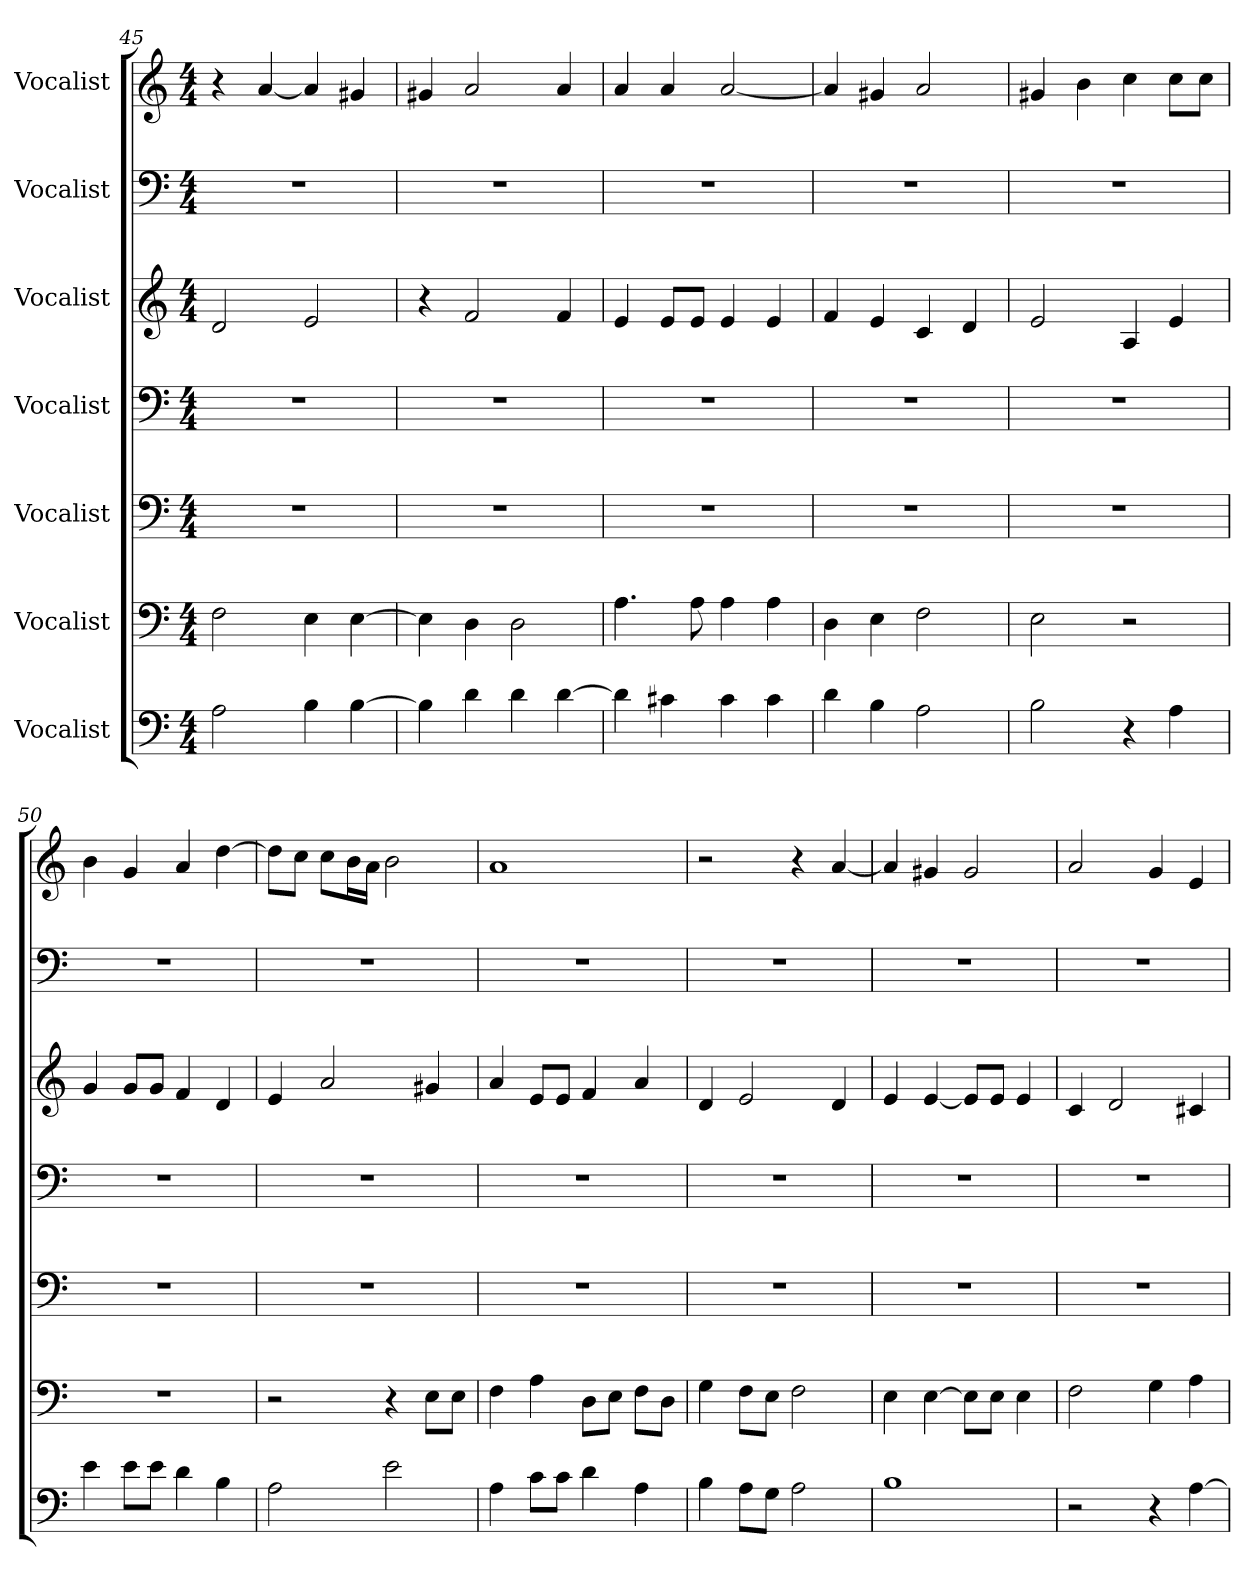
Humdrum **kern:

**kern	**kern	**kern	**kern	**kern	**kern	**kern
*part7	*part6	*part5	*part4	*part3	*part2	*part1
*staff7	*staff6	*staff5	*staff4	*staff3	*staff2	*staff1
*I"Vocalist	*I"Vocalist	*I"Vocalist	*I"Vocalist	*I"Vocalist	*I"Vocalist	*I"Vocalist
*clefF4	*clefF4	*clefF4	*clefF4	*clefG2	*clefF4	*clefG2
*k[]	*k[]	*k[]	*k[]	*k[]	*k[]	*k[]
*M4/4	*M4/4	*M4/4	*M4/4	*M4/4	*M4/4	*M4/4
=45	=45	=45	=45	=45	=45	=45
2A	2F	1r	1r	2d	1r	4r
.	.	.	.	.	.	[4a
4B	4E	.	.	2e	.	4a]
[4B	[4E	.	.	.	.	4g#X
=46	=46	=46	=46	=46	=46	=46
4B]	4E]	1r	1r	4r	1r	4g#X
4d	4D	.	.	2f	.	2a
4d	2D	.	.	.	.	.
[4d	.	.	.	4f	.	4a
=47	=47	=47	=47	=47	=47	=47
4d]	4.A	1r	1r	4e	1r	4a
4c#X	.	.	.	8e/L	.	4a
.	8A	.	.	8e/J	.	.
4c#	4A	.	.	4e	.	[2a
4c#	4A	.	.	4e	.	.
=48	=48	=48	=48	=48	=48	=48
4d	4D	1r	1r	4f	1r	4a]
4B	4E	.	.	4e	.	4g#X
2A	2F	.	.	4c	.	2a
.	.	.	.	4d	.	.
=49	=49	=49	=49	=49	=49	=49
2B	2E	1r	1r	2e	1r	4g#X
.	.	.	.	.	.	4b
4r	2r	.	.	4A	.	4cc
4A	.	.	.	4e	.	8cc\L
.	.	.	.	.	.	8cc\J
=50	=50	=50	=50	=50	=50	=50
4e	1r	1r	1r	4g	1r	4b
8e\L	.	.	.	8g/L	.	4g
8e\J	.	.	.	8g/J	.	.
4d	.	.	.	4f	.	4a
4B	.	.	.	4d	.	[4dd
=51	=51	=51	=51	=51	=51	=51
2A	2r	1r	1r	4e	1r	8dd\L]
.	.	.	.	.	.	8cc\J
.	.	.	.	2a	.	8cc\L
.	.	.	.	.	.	16b\L
.	.	.	.	.	.	16a\JJ
2e	4r	.	.	.	.	2b
.	8E\L	.	.	4g#X	.	.
.	8E\J	.	.	.	.	.
=52	=52	=52	=52	=52	=52	=52
4A	4F	1r	1r	4a	1r	1a
8c\L	4A	.	.	8e/L	.	.
8c\J	.	.	.	8e/J	.	.
4d	8D\L	.	.	4f	.	.
.	8E\J	.	.	.	.	.
4A	8F\L	.	.	4a	.	.
.	8D\J	.	.	.	.	.
=53	=53	=53	=53	=53	=53	=53
4B	4G	1r	1r	4d	1r	2r
8A\L	8F\L	.	.	2e	.	.
8G\J	8E\J	.	.	.	.	.
2A	2F	.	.	.	.	4r
.	.	.	.	4d	.	[4a
=54	=54	=54	=54	=54	=54	=54
1B	4E	1r	1r	4e	1r	4a]
.	[4E	.	.	[4e	.	4g#X
.	8E\L]	.	.	8e/L]	.	2g#
.	8E\J	.	.	8e/J	.	.
.	4E	.	.	4e	.	.
=55	=55	=55	=55	=55	=55	=55
2r	2F	1r	1r	4c	1r	2a
.	.	.	.	2d	.	.
4r	4G	.	.	.	.	4g
[4A	4A	.	.	4c#X	.	4e
=	=	=	=	=	=	=
*-	*-	*-	*-	*-	*-	*-
